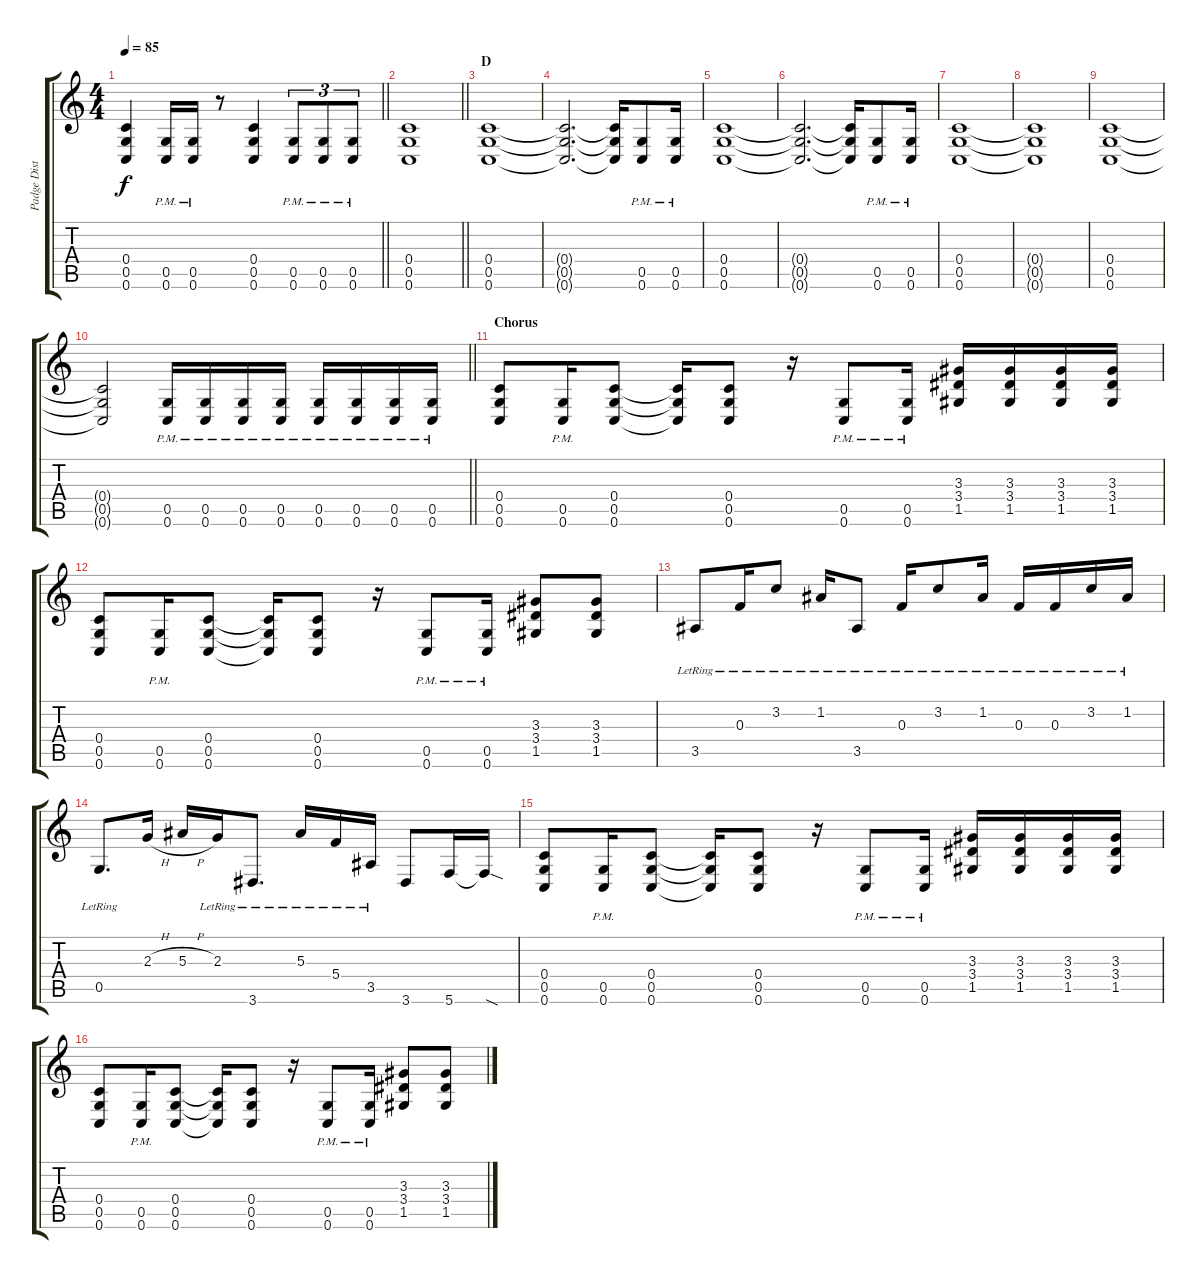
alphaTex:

\track ("Padge Distorted" "Padge Dist") {instrument distortionguitar}
\staff {score tabs}
\tuning (D4 A3 F3 C3 G2 C2) {hide}
\ts (4 4)
\tempo 85
\clef g2
\barLineRight lightlight
\ks c
(0.4 0.5 0.6).4{dy f} (0.5{pm} 0.6{pm}).16 (0.5{pm} 0.6{pm}).16 r.8 (0.4 0.5 0.6).4 (0.5{pm} 0.6{pm}).8{tu (3 2)} (0.5{pm} 0.6{pm}).8{tu (3 2)} (0.5{pm} 0.6{pm}).8{tu (3 2)} |
\barLineRight lightlight
(0.4 0.5 0.6).1 |
\section ("" "D")
(0.4 0.5 0.6).1 |
(0.4{t} 0.5{t} 0.6{t}).2{d} (0.4{t} 0.5{t} 0.6{t}).16 (0.5{pm} 0.6{pm}).8 (0.5{pm} 0.6{pm}).16 |
(0.4 0.5 0.6).1 |
(0.4{t} 0.5{t} 0.6{t}).2{d} (0.4{t} 0.5{t} 0.6{t}).16 (0.5{pm} 0.6{pm}).8 (0.5{pm} 0.6{pm}).16 |
(0.4 0.5 0.6).1 |
(0.4{t} 0.5{t} 0.6{t}).1 |
(0.4 0.5 0.6).1 |
\barLineRight lightlight
(0.4{t} 0.5{t} 0.6{t}).2 (0.5{pm} 0.6{pm}).16 (0.5{pm} 0.6{pm}).16 (0.5{pm} 0.6{pm}).16 (0.5{pm} 0.6{pm}).16 (0.5{pm} 0.6{pm}).16 (0.5{pm} 0.6{pm}).16 (0.5{pm} 0.6{pm}).16 (0.5{pm} 0.6{pm}).16 |
\section ("" "Chorus")
(0.4 0.5 0.6).8 (0.5{pm} 0.6{pm}).16 (0.4 0.5 0.6).8 (0.4{t} 0.5{t} 0.6{t}).16 (0.4 0.5 0.6).8 r.16 (0.5{pm} 0.6{pm}).8 (0.5{pm} 0.6{pm}).16 (3.3 3.4 1.5).16 (3.3 3.4 1.5).16 (3.3 3.4 1.5).16 (3.3 3.4 1.5).16 |
(0.4 0.5 0.6).8 (0.5{pm} 0.6{pm}).16 (0.4 0.5 0.6).8 (0.4{t} 0.5{t} 0.6{t}).16 (0.4 0.5 0.6).8 r.16 (0.5{pm} 0.6{pm}).8 (0.5{pm} 0.6{pm}).16 (3.3 3.4 1.5).8 (3.3 3.4 1.5).8 |
3.5{lr}.8 0.3{lr}.16 3.2{lr}.8 1.2{lr}.16 3.5{lr}.8 0.3{lr}.16 3.2{lr}.8 1.2{lr}.16 0.3{lr}.16 0.3{lr}.16 3.2{lr}.16 1.2{lr}.16 |
0.5{lr}.8{d} 2.3{h}.16 5.3{h}.16 2.3{lr}.16 3.6{lr}.8{d} 5.3{lr}.16 5.4{lr}.16 3.5{lr}.16 3.6.8 5.6.16 5.6{sod t}.16 |
(0.4 0.5 0.6).8 (0.5{pm} 0.6{pm}).16 (0.4 0.5 0.6).8 (0.4{t} 0.5{t} 0.6{t}).16 (0.4 0.5 0.6).8 r.16 (0.5{pm} 0.6{pm}).8 (0.5{pm} 0.6{pm}).16 (3.3 3.4 1.5).16 (3.3 3.4 1.5).16 (3.3 3.4 1.5).16 (3.3 3.4 1.5).16 |
(0.4 0.5 0.6).8 (0.5{pm} 0.6{pm}).16 (0.4 0.5 0.6).8 (0.4{t} 0.5{t} 0.6{t}).16 (0.4 0.5 0.6).8 r.16 (0.5{pm} 0.6{pm}).8 (0.5{pm} 0.6{pm}).16 (3.3 3.4 1.5).8 (3.3 3.4 1.5).8
